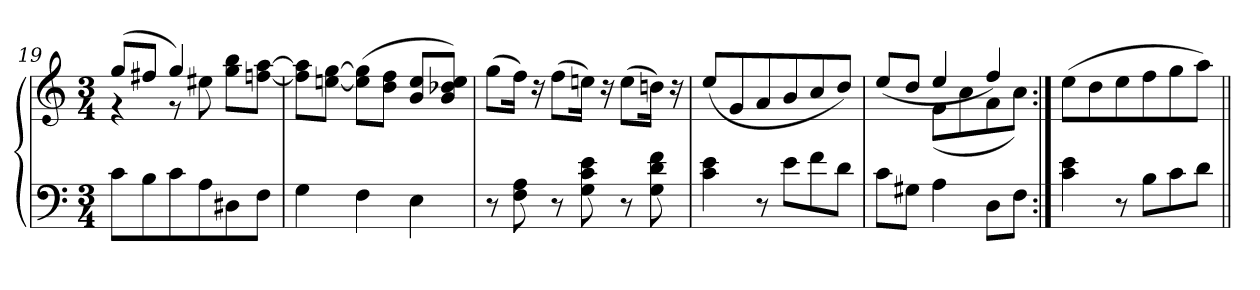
**kern	**kern
*part1	*part1
*staff2	*staff1
*clefF4	*clefG3
*M3/4	*M3/4
=19	=19
*	*^
8c\L	(>8ee/L	4rd
8B\	8dd#X/J	.
8c\	4ee/)	8rd
8A\	.	8cc#X\
8D#\	4ryy	8ee\ 8gg\L
8F\J	.	[<8ddn\ [>8ff\J
*	*v	*v
=20	=20
4G\	8dd\] 8ff\]L
.	[<8ccn\ [>8ee\J
4F\	(>8cc\] 8ee\]L
.	8b\ 8dd\J
4E\	8g/ 8cc/L
.	8g/ 8b-X/ 8cc/J)
!!LO:LB:g=z
=21	=21
8r	(>8ee\L
8F\ 8A\	16dd\Jk)
.	16ra
8r	(>8dd\L
8G\ 8c\ 8e\	16ccn\Jk)
.	16ra
8r	(>8cc\L
8G\ 8d\ 8f\	16bn\Jk)
.	16ra
=22	=22
4c\ 4e\	(<8cc/L
.	8e/
8r	8f/
8e\L	8g/
8f\	8a/
8d\J	8b/J)
=23	=23
*	*^
8c\L	(>8cc/L	4ryy
8G#X\J	8b/J	.
4A\	4cc/	(<8e\L
.	.	8a\
8D\L	4dd/)	8f\
8F\J	.	8a\J)
*	*v	*v
=24:|!	=24:|!
4c\ 4e\	(>8cc\L
.	8b\
8r	8cc\
8B\L	8dd\
8c\	8ee\
8d\J	8ff\J)
=||	=||
*-	*-
